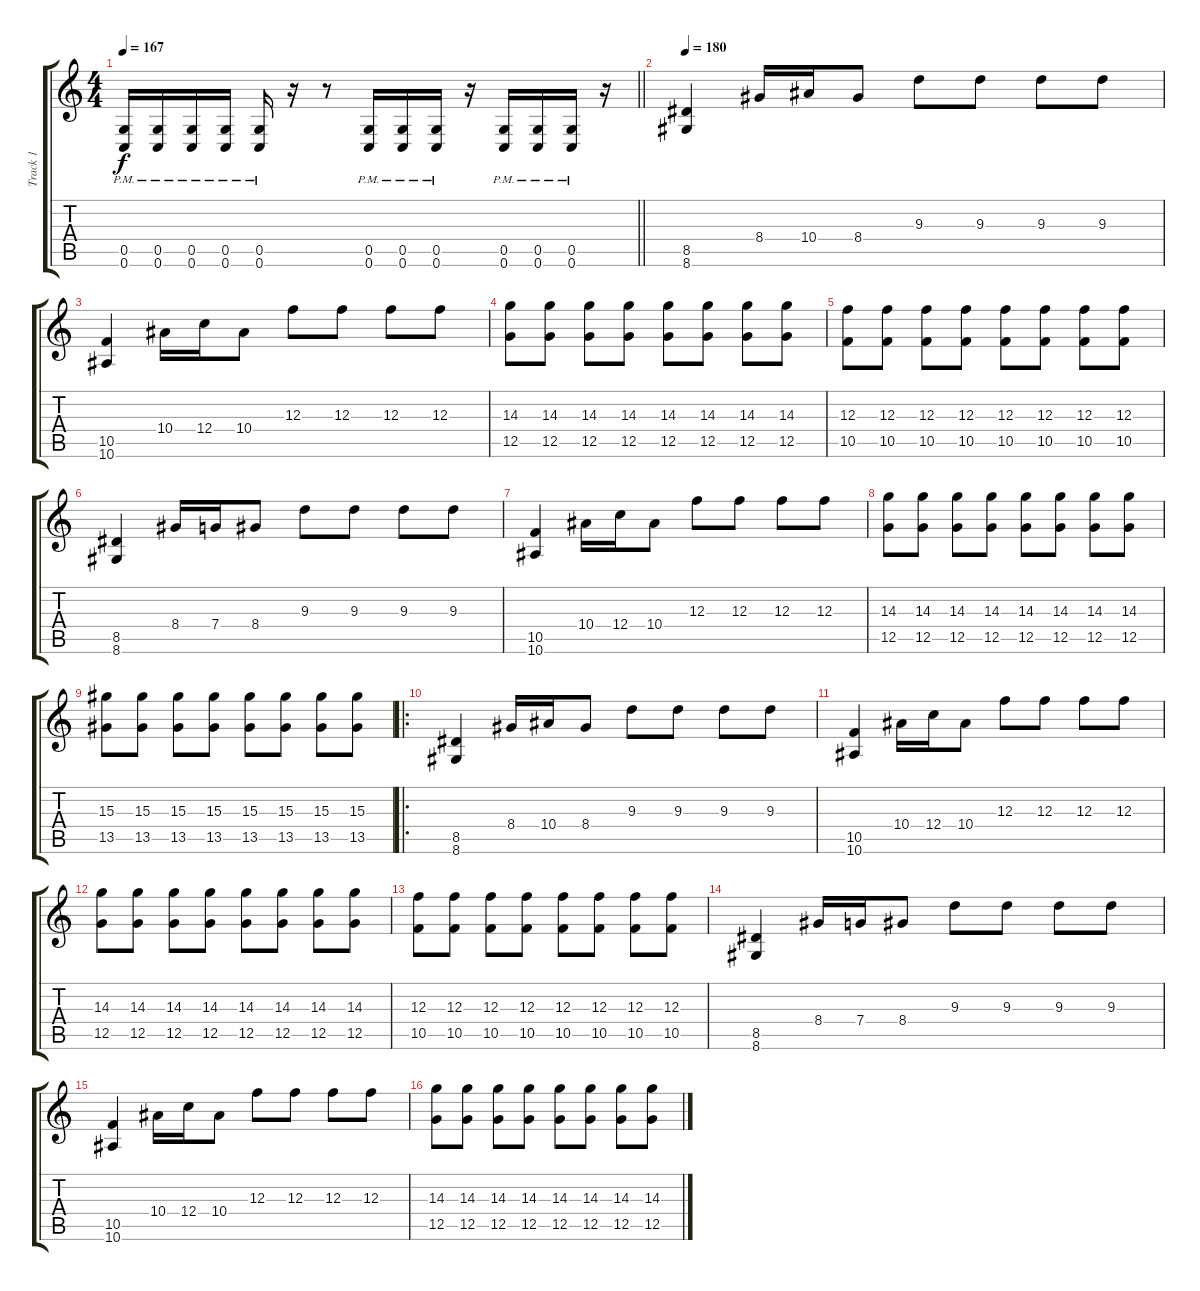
\track ("Track 1" "Track 1") {instrument distortionguitar}
\staff {score tabs}
\tuning (D4 A3 F3 C3 G2 C2) {hide}
\ts (4 4)
\tempo 167
\clef g2
\barLineRight lightlight
\ks c
(0.5{pm} 0.6{pm}).16{dy f} (0.5{pm} 0.6{pm}).16 (0.5{pm} 0.6{pm}).16 (0.5{pm} 0.6{pm}).16 (0.5{pm} 0.6{pm}).16 r.16 r.8 (0.5{pm} 0.6{pm}).16 (0.5{pm} 0.6{pm}).16 (0.5{pm} 0.6{pm}).16 r.16 (0.5{pm} 0.6{pm}).16 (0.5{pm} 0.6{pm}).16 (0.5{pm} 0.6{pm}).16 r.16 |
\tempo 180
(8.5 8.6).4 8.4.16 10.4.16 8.4.8 9.3.8 9.3.8 9.3.8 9.3.8 |
(10.5 10.6).4 10.4.16 12.4.16 10.4.8 12.3.8 12.3.8 12.3.8 12.3.8 |
(14.3 12.5).8 (14.3 12.5).8 (14.3 12.5).8 (14.3 12.5).8 (14.3 12.5).8 (14.3 12.5).8 (14.3 12.5).8 (14.3 12.5).8 |
(12.3 10.5).8 (12.3 10.5).8 (12.3 10.5).8 (12.3 10.5).8 (12.3 10.5).8 (12.3 10.5).8 (12.3 10.5).8 (12.3 10.5).8 |
(8.5 8.6).4 8.4.16 7.4.16 8.4.8 9.3.8 9.3.8 9.3.8 9.3.8 |
(10.5 10.6).4 10.4.16 12.4.16 10.4.8 12.3.8 12.3.8 12.3.8 12.3.8 |
(14.3 12.5).8 (14.3 12.5).8 (14.3 12.5).8 (14.3 12.5).8 (14.3 12.5).8 (14.3 12.5).8 (14.3 12.5).8 (14.3 12.5).8 |
(15.3 13.5).8 (15.3 13.5).8 (15.3 13.5).8 (15.3 13.5).8 (15.3 13.5).8 (15.3 13.5).8 (15.3 13.5).8 (15.3 13.5).8 |
\ro
(8.5 8.6).4 8.4.16 10.4.16 8.4.8 9.3.8 9.3.8 9.3.8 9.3.8 |
(10.5 10.6).4 10.4.16 12.4.16 10.4.8 12.3.8 12.3.8 12.3.8 12.3.8 |
(14.3 12.5).8 (14.3 12.5).8 (14.3 12.5).8 (14.3 12.5).8 (14.3 12.5).8 (14.3 12.5).8 (14.3 12.5).8 (14.3 12.5).8 |
(12.3 10.5).8 (12.3 10.5).8 (12.3 10.5).8 (12.3 10.5).8 (12.3 10.5).8 (12.3 10.5).8 (12.3 10.5).8 (12.3 10.5).8 |
(8.5 8.6).4 8.4.16 7.4.16 8.4.8 9.3.8 9.3.8 9.3.8 9.3.8 |
(10.5 10.6).4 10.4.16 12.4.16 10.4.8 12.3.8 12.3.8 12.3.8 12.3.8 |
(14.3 12.5).8 (14.3 12.5).8 (14.3 12.5).8 (14.3 12.5).8 (14.3 12.5).8 (14.3 12.5).8 (14.3 12.5).8 (14.3 12.5).8
